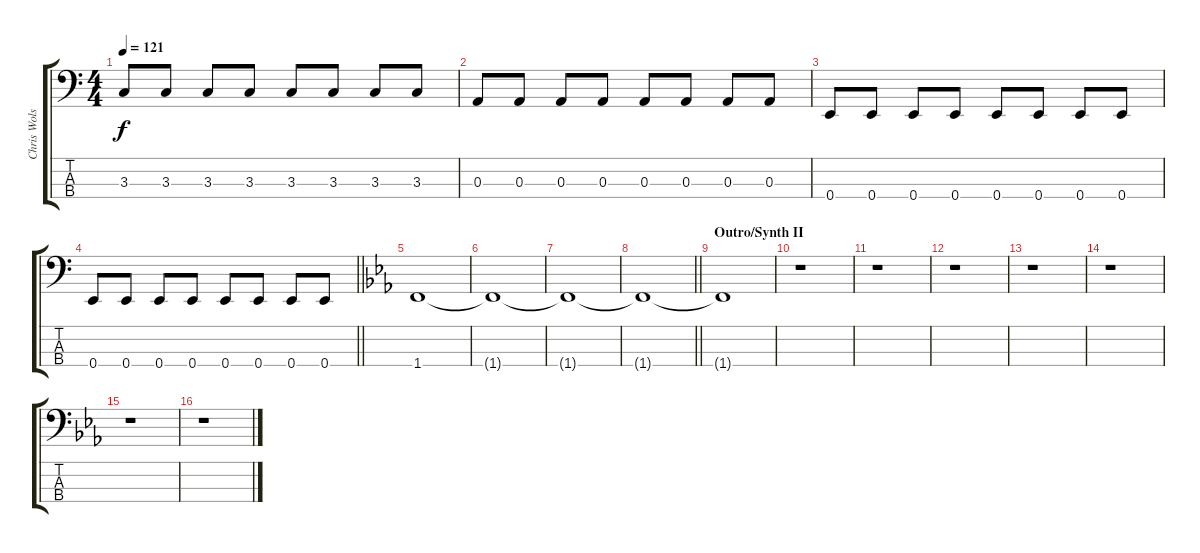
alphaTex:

\track ("Chris Wolstenholme - Bass" "Chris Wols") {instrument fretlessbass}
\staff {score tabs}
\tuning (G2 D2 A1 E1) {hide}
\ts (4 4)
\tempo 121
\clef f4
\ks c
3.3.8{dy f} 3.3.8 3.3.8 3.3.8 3.3.8 3.3.8 3.3.8 3.3.8 |
0.3.8 0.3.8 0.3.8 0.3.8 0.3.8 0.3.8 0.3.8 0.3.8 |
0.4.8 0.4.8 0.4.8 0.4.8 0.4.8 0.4.8 0.4.8 0.4.8 |
\barLineRight lightlight
0.4.8 0.4.8 0.4.8 0.4.8 0.4.8 0.4.8 0.4.8 0.4.8 |
\ks eb
1.4.1 |
1.4{t}.1 |
1.4{t}.1 |
\barLineRight lightlight
1.4{t}.1 |
\section ("" "Outro/Synth II")
1.4{t}.1 |
r.1 |
r.1 |
r.1 |
r.1 |
r.1 |
r.1 |
r.1
